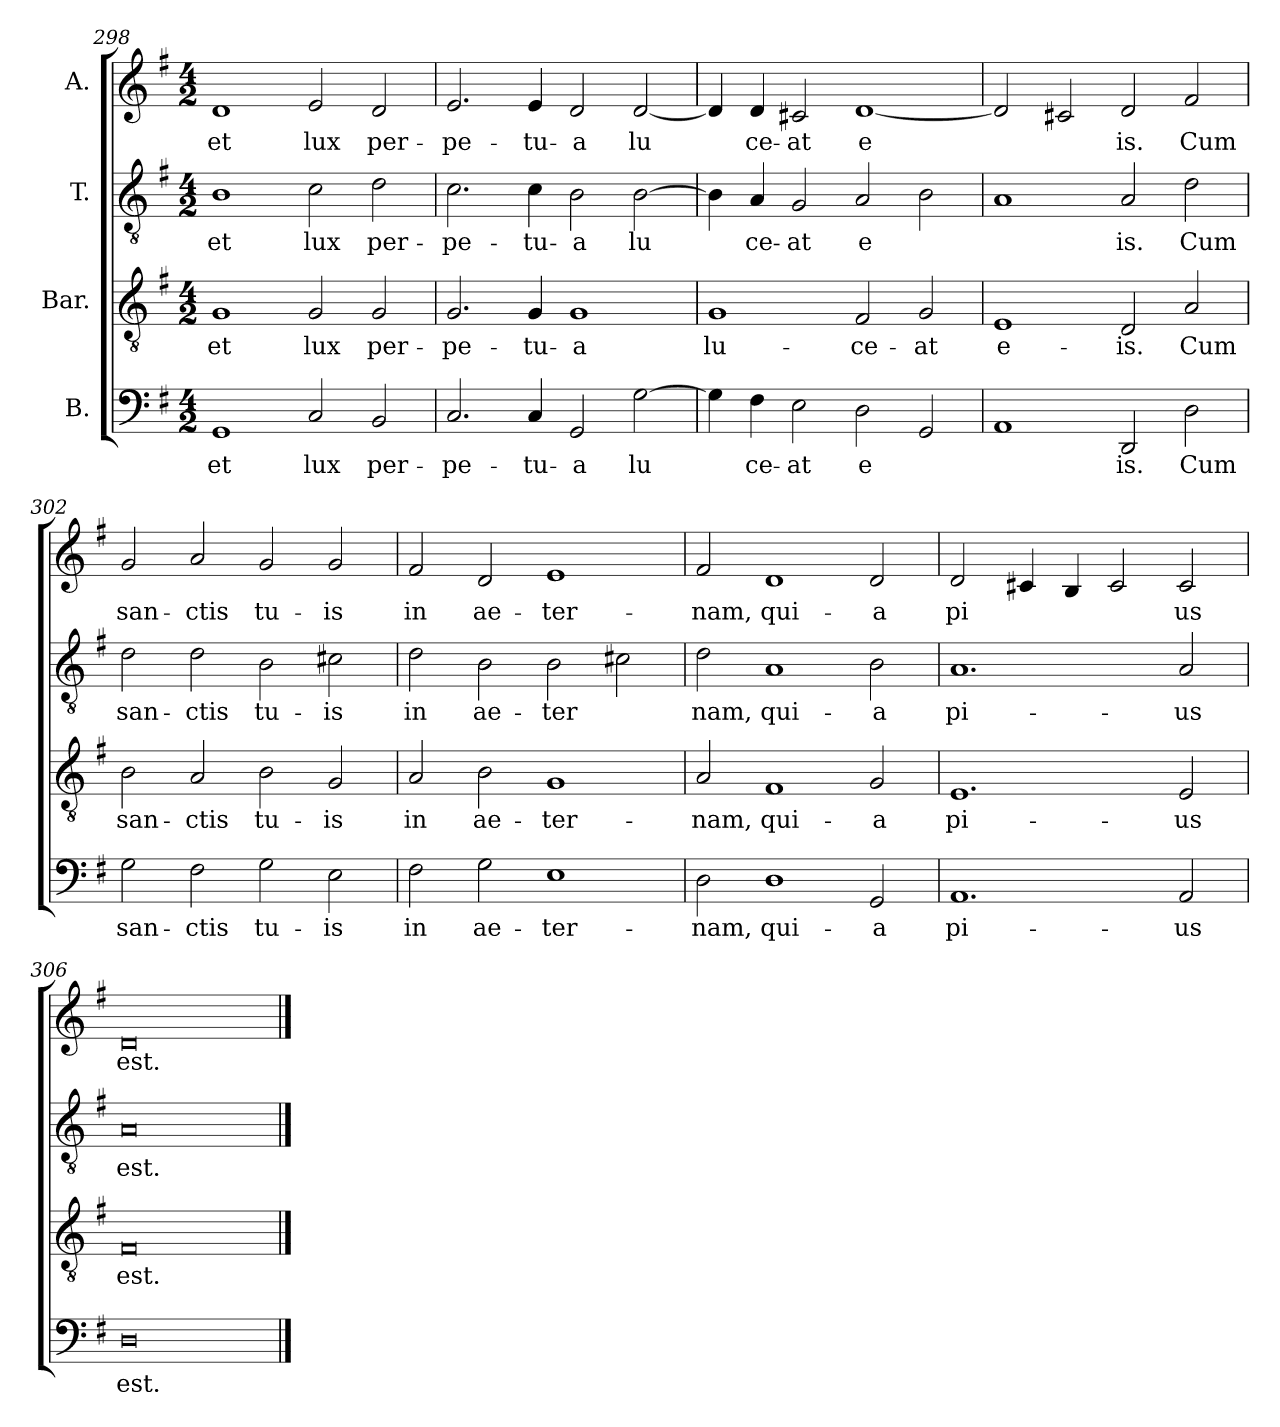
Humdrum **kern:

**kern	**text	**kern	**text	**kern	**text	**kern	**text
*part4	*part4	*part3	*part3	*part2	*part2	*part1	*part1
*staff4	*staff4	*staff3	*staff3	*staff2	*staff2	*staff1	*staff1
*I"B.	*	*I"Bar.	*	*I"T.	*	*I"A.	*
!!LO:PB:g=z
*clefF4	*	*clefGv2	*	*clefGv2	*	*clefG2	*
*k[f#]	*	*k[f#]	*	*k[f#]	*	*k[f#]	*
*G:	*	*G:	*	*G:	*	*G:	*
*M4/2	*	*M4/2	*	*M4/2	*	*M4/2	*
=298	=298	=298	=298	=298	=298	=298	=298
!	!LO:LY:b:cj	!	!LO:LY:b:cj	!	!LO:LY:b:cj	!	!LO:LY:b:cj
1GG	et	1G	et	1B	et	1d	et
!	!LO:LY:b:cj	!	!LO:LY:b:cj	!	!LO:LY:b:cj	!	!LO:LY:b:cj
2C/	lux	2G/	lux	2c\	lux	2e/	lux
!	!LO:LY:b:cj	!	!LO:LY:b:cj	!	!LO:LY:b:cj	!	!LO:LY:b:cj
2BB/	per-	2G/	per-	2d\	per-	2d/	per-
=299	=299	=299	=299	=299	=299	=299	=299
!	!LO:LY:b:cj	!	!LO:LY:b:cj	!	!LO:LY:b:cj	!	!LO:LY:b:cj
2.C/	-pe-	2.G/	-pe-	2.c\	-pe-	2.e/	-pe-
!	!LO:LY:b:cj	!	!LO:LY:b:cj	!	!LO:LY:b:cj	!	!LO:LY:b:cj
4C/	-tu-	4G/	-tu-	4c\	-tu-	4e/	-tu-
!	!LO:LY:b:cj	!	!LO:LY:b:cj	!	!LO:LY:b:cj	!	!LO:LY:b:cj
2GG/	-a	1G	-a	2B\	-a	2d/	-a
!	!LO:LY:b:cj	!	!	!	!LO:LY:b:cj	!	!LO:LY:b:cj
[>2G\	lu-	.	.	[>2B\	lu-	[<2d/	lu-
=300	=300	=300	=300	=300	=300	=300	=300
!	!LO:LY:b:cj	!	!LO:LY:b:cj	!	!LO:LY:b:cj	!	!LO:LY:b:cj
4G\]	--	1G	lu-	4B\]	--	4d/]	--
!	!LO:LY:b:cj	!	!	!	!LO:LY:b:cj	!	!LO:LY:b:cj
4F#\	-ce-	.	.	4A/	-ce-	4d/	-ce-
!	!LO:LY:b:cj	!	!	!	!LO:LY:b:cj	!	!LO:LY:b:cj
2E\	-at	.	.	2G/	-at	2c#X/	-at
!	!LO:LY:b:cj	!	!LO:LY:b:cj	!	!LO:LY:b:cj	!	!LO:LY:b:cj
2D\	e-	2F#/	-ce-	2A/	e-	[<1d	e-
!	!LO:LY:b:cj	!	!LO:LY:b:cj	!	!LO:LY:b:cj	!	!
2GG/	--	2G/	-at	2B\	--	.	.
=301	=301	=301	=301	=301	=301	=301	=301
!	!LO:LY:b:cj	!	!LO:LY:b:cj	!	!LO:LY:b:cj	!	!LO:LY:b:cj
1AA	--	1E	e-	1A	--	2d/]	--
!	!	!	!	!	!	!	!LO:LY:b:cj
.	.	.	.	.	.	2c#X/	--
!	!LO:LY:b:cj	!	!LO:LY:b:cj	!	!LO:LY:b:cj	!	!LO:LY:b:cj
2DD/	-is.	2D/	-is.	2A/	-is.	2d/	-is.
!	!LO:LY:b:cj	!	!LO:LY:b:cj	!	!LO:LY:b:cj	!	!LO:LY:b:cj
2D\	Cum	2A/	Cum	2d\	Cum	2f#/	Cum
!!LO:PB:g=z
=302	=302	=302	=302	=302	=302	=302	=302
!	!LO:LY:b:cj	!	!LO:LY:b:cj	!	!LO:LY:b:cj	!	!LO:LY:b:cj
2G\	san-	2B\	san-	2d\	san-	2g/	san-
!	!LO:LY:b:cj	!	!LO:LY:b:cj	!	!LO:LY:b:cj	!	!LO:LY:b:cj
2F#\	-ctis	2A/	-ctis	2d\	-ctis	2a/	-ctis
!	!LO:LY:b:cj	!	!LO:LY:b:cj	!	!LO:LY:b:cj	!	!LO:LY:b:cj
2G\	tu-	2B\	tu-	2B\	tu-	2g/	tu-
!	!LO:LY:b:cj	!	!LO:LY:b:cj	!	!LO:LY:b:cj	!	!LO:LY:b:cj
2E\	-is	2G/	-is	2c#X\	-is	2g/	-is
=303	=303	=303	=303	=303	=303	=303	=303
!	!LO:LY:b:cj	!	!LO:LY:b:cj	!	!LO:LY:b:cj	!	!LO:LY:b:cj
2F#\	in	2A/	in	2d\	in	2f#/	in
!	!LO:LY:b:cj	!	!LO:LY:b:cj	!	!LO:LY:b:cj	!	!LO:LY:b:cj
2G\	ae-	2B\	ae-	2B\	ae-	2d/	ae-
!	!LO:LY:b:cj	!	!LO:LY:b:cj	!	!LO:LY:b:cj	!	!LO:LY:b:cj
1E	-ter-	1G	-ter-	2B\	-ter-	1e	-ter-
!	!	!	!	!	!LO:LY:b:cj	!	!
.	.	.	.	2c#X\	--	.	.
=304	=304	=304	=304	=304	=304	=304	=304
!	!LO:LY:b:cj	!	!LO:LY:b:cj	!	!LO:LY:b:cj	!	!LO:LY:b:cj
2D\	-nam,	2A/	-nam,	2d\	-nam,	2f#/	-nam,
!	!LO:LY:b:cj	!	!LO:LY:b:cj	!	!LO:LY:b:cj	!	!LO:LY:b:cj
1D	qui-	1F#	qui-	1A	qui-	1d	qui-
!	!LO:LY:b:cj	!	!LO:LY:b:cj	!	!LO:LY:b:cj	!	!LO:LY:b:cj
2GG/	-a	2G/	-a	2B\	-a	2d/	-a
=305	=305	=305	=305	=305	=305	=305	=305
!	!LO:LY:b:cj	!	!LO:LY:b:cj	!	!LO:LY:b:cj	!	!LO:LY:b:cj
1.AA	pi-	1.E	pi-	1.A	pi-	2d/	pi-
!	!	!	!	!	!	!	!LO:LY:b:cj
.	.	.	.	.	.	4c#X/	--
!	!	!	!	!	!	!	!LO:LY:b:cj
.	.	.	.	.	.	4B/	--
!	!	!	!	!	!	!	!LO:LY:b:cj
.	.	.	.	.	.	2c#/	--
!	!LO:LY:b:cj	!	!LO:LY:b:cj	!	!LO:LY:b:cj	!	!LO:LY:b:cj
2AA/	-us	2E/	-us	2A/	-us	2c#/	-us
=306	=306	=306	=306	=306	=306	=306	=306
!	!LO:LY:b:cj	!	!LO:LY:b:cj	!	!LO:LY:b:cj	!	!LO:LY:b:cj
0D	est.	0F#	est.	0A	est.	0d	est.
==	==	==	==	==	==	==	==
*-	*-	*-	*-	*-	*-	*-	*-
